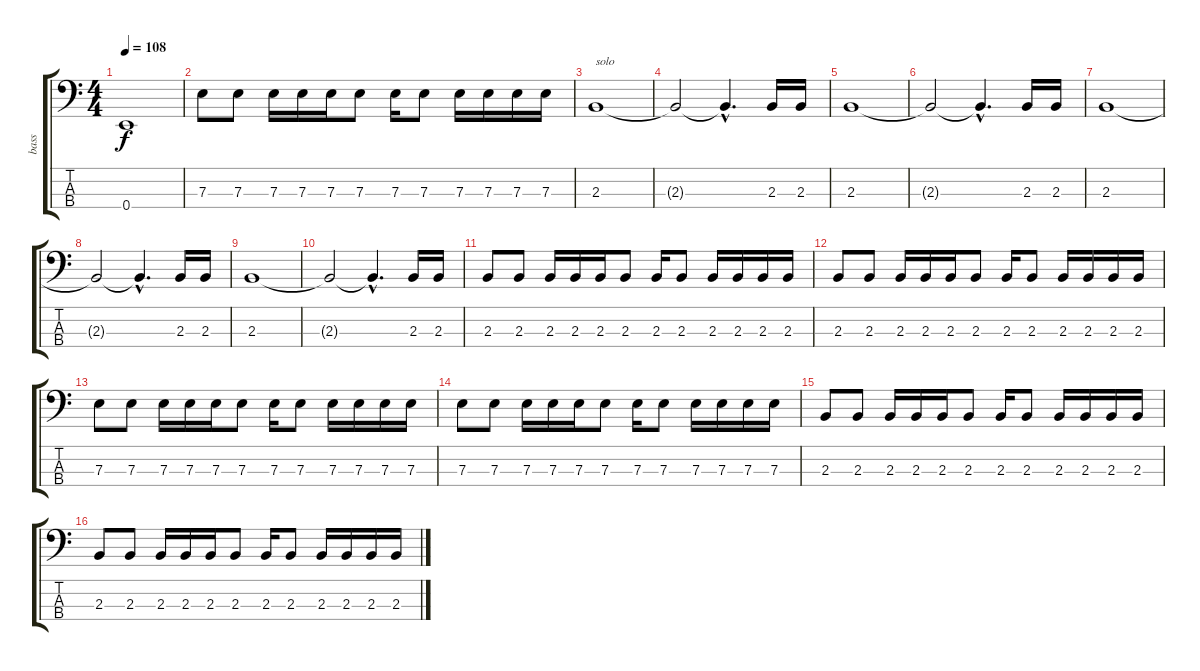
\track ("bass" "bass") {instrument electricbasspick}
\staff {score tabs}
\tuning (G2 D2 A1 E1) {hide}
\ts (4 4)
\tempo 108
\clef f4
\ks c
0.4.1{dy f} |
7.3.8 7.3.8 7.3.16 7.3.16 7.3.16 7.3.8 7.3.16 7.3.8 7.3.16 7.3.16 7.3.16 7.3.16 |
2.3.1{txt "solo"} |
2.3{t}.2 2.3{hac t}.4{d} 2.3.16 2.3.16 |
2.3.1 |
2.3{t}.2 2.3{hac t}.4{d} 2.3.16 2.3.16 |
2.3.1 |
2.3{t}.2 2.3{hac t}.4{d} 2.3.16 2.3.16 |
2.3.1 |
2.3{t}.2 2.3{hac t}.4{d} 2.3.16 2.3.16 |
2.3.8 2.3.8 2.3.16 2.3.16 2.3.16 2.3.8 2.3.16 2.3.8 2.3.16 2.3.16 2.3.16 2.3.16 |
2.3.8 2.3.8 2.3.16 2.3.16 2.3.16 2.3.8 2.3.16 2.3.8 2.3.16 2.3.16 2.3.16 2.3.16 |
7.3.8 7.3.8 7.3.16 7.3.16 7.3.16 7.3.8 7.3.16 7.3.8 7.3.16 7.3.16 7.3.16 7.3.16 |
7.3.8 7.3.8 7.3.16 7.3.16 7.3.16 7.3.8 7.3.16 7.3.8 7.3.16 7.3.16 7.3.16 7.3.16 |
2.3.8 2.3.8 2.3.16 2.3.16 2.3.16 2.3.8 2.3.16 2.3.8 2.3.16 2.3.16 2.3.16 2.3.16 |
2.3.8 2.3.8 2.3.16 2.3.16 2.3.16 2.3.8 2.3.16 2.3.8 2.3.16 2.3.16 2.3.16 2.3.16
